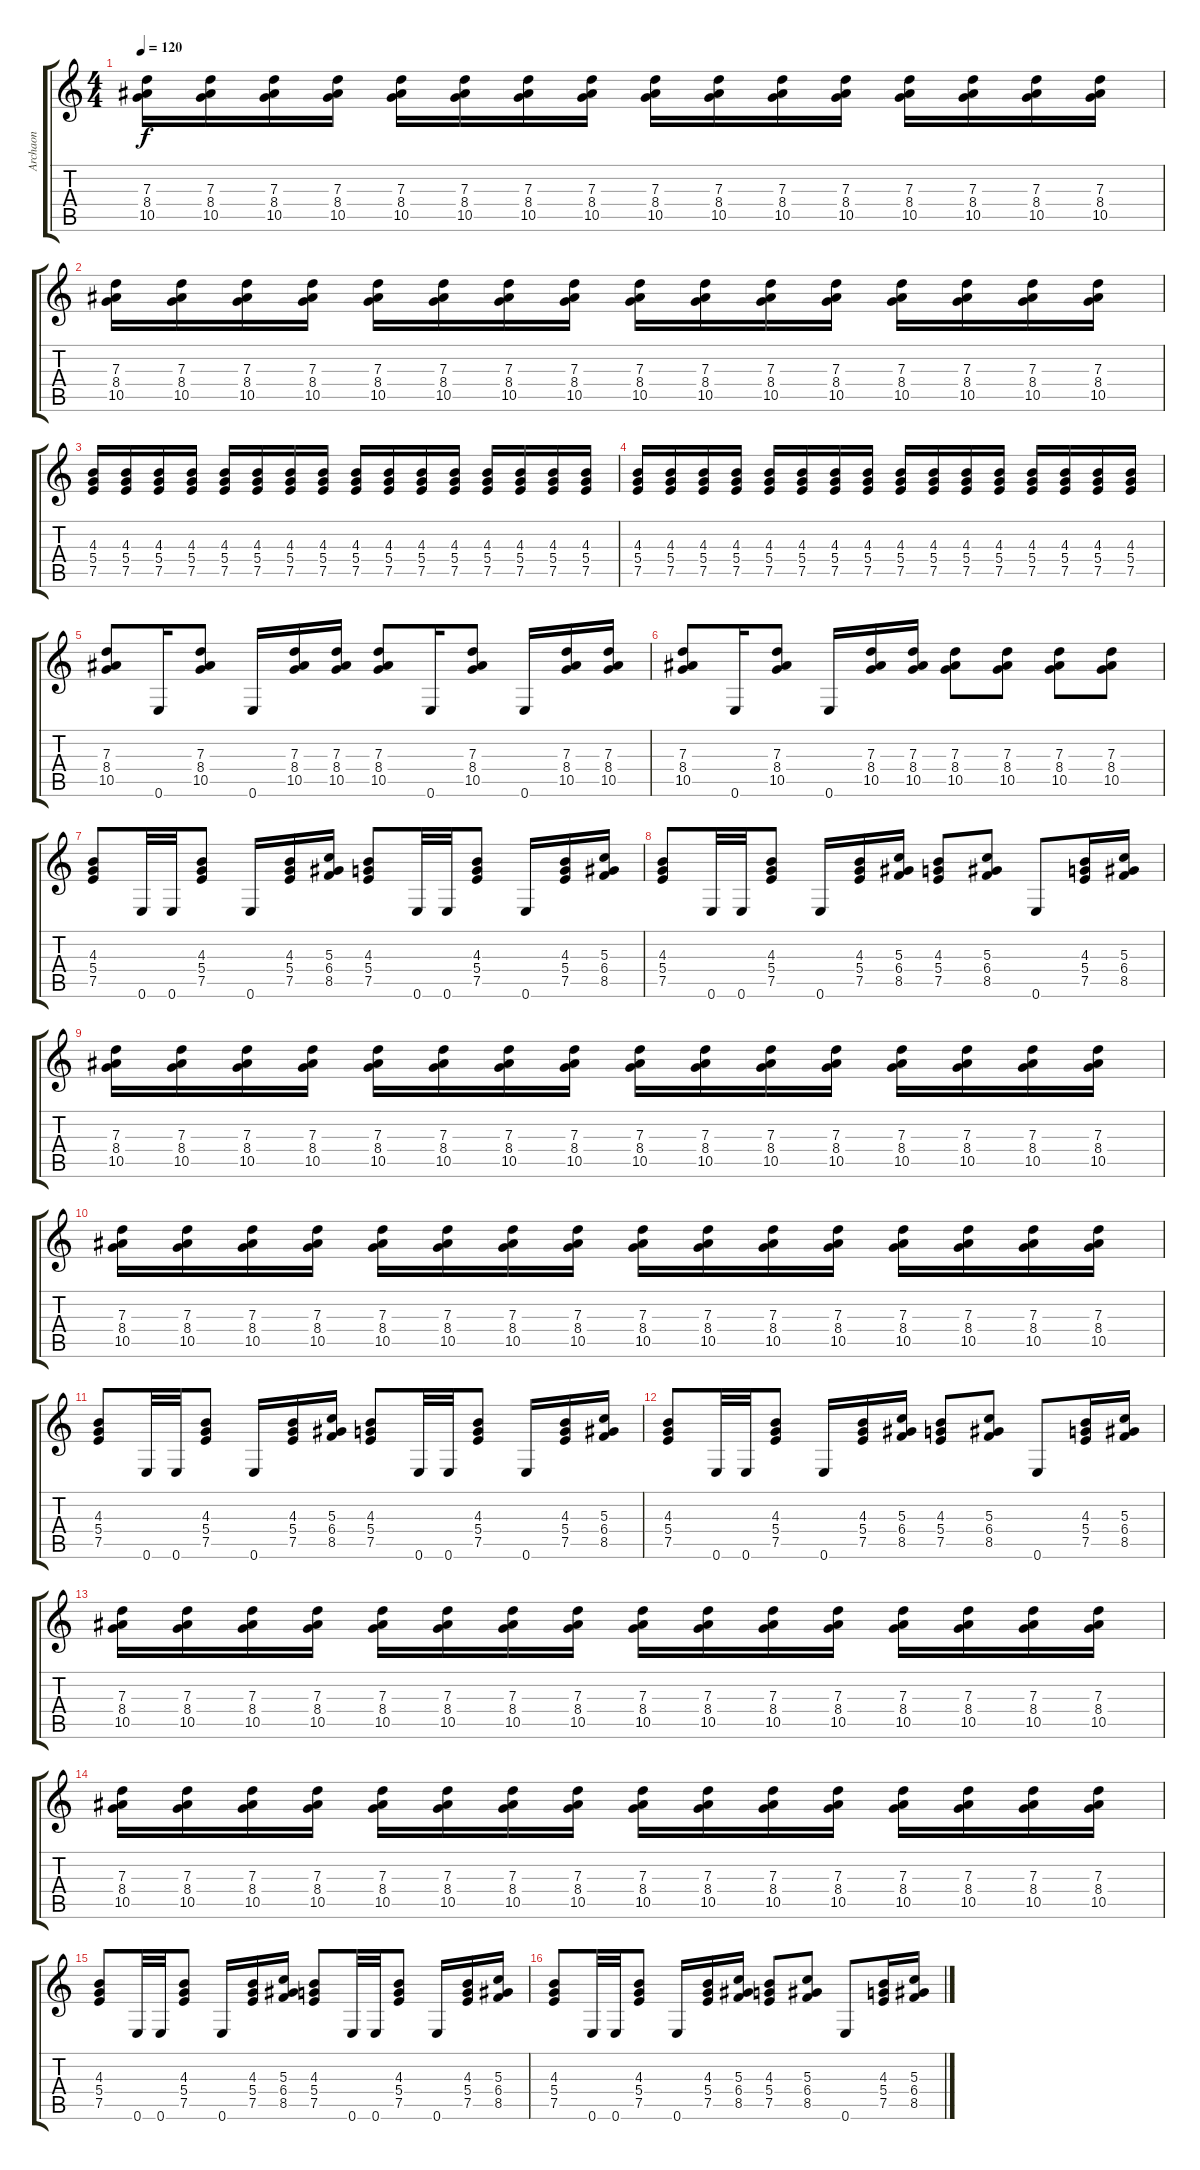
\track ("Archaon" "Archaon") {instrument distortionguitar}
\staff {score tabs}
\tuning (E4 B3 G3 D3 A2 E2) {hide}
\ts (4 4)
\tempo 120
\clef g2
\ks c
(7.3 8.4 10.5).16{dy f} (7.3 8.4 10.5).16 (7.3 8.4 10.5).16 (7.3 8.4 10.5).16 (7.3 8.4 10.5).16 (7.3 8.4 10.5).16 (7.3 8.4 10.5).16 (7.3 8.4 10.5).16 (7.3 8.4 10.5).16 (7.3 8.4 10.5).16 (7.3 8.4 10.5).16 (7.3 8.4 10.5).16 (7.3 8.4 10.5).16 (7.3 8.4 10.5).16 (7.3 8.4 10.5).16 (7.3 8.4 10.5).16 |
(7.3 8.4 10.5).16 (7.3 8.4 10.5).16 (7.3 8.4 10.5).16 (7.3 8.4 10.5).16 (7.3 8.4 10.5).16 (7.3 8.4 10.5).16 (7.3 8.4 10.5).16 (7.3 8.4 10.5).16 (7.3 8.4 10.5).16 (7.3 8.4 10.5).16 (7.3 8.4 10.5).16 (7.3 8.4 10.5).16 (7.3 8.4 10.5).16 (7.3 8.4 10.5).16 (7.3 8.4 10.5).16 (7.3 8.4 10.5).16 |
(4.3 5.4 7.5).16 (4.3 5.4 7.5).16 (4.3 5.4 7.5).16 (4.3 5.4 7.5).16 (4.3 5.4 7.5).16 (4.3 5.4 7.5).16 (4.3 5.4 7.5).16 (4.3 5.4 7.5).16 (4.3 5.4 7.5).16 (4.3 5.4 7.5).16 (4.3 5.4 7.5).16 (4.3 5.4 7.5).16 (4.3 5.4 7.5).16 (4.3 5.4 7.5).16 (4.3 5.4 7.5).16 (4.3 5.4 7.5).16 |
(4.3 5.4 7.5).16 (4.3 5.4 7.5).16 (4.3 5.4 7.5).16 (4.3 5.4 7.5).16 (4.3 5.4 7.5).16 (4.3 5.4 7.5).16 (4.3 5.4 7.5).16 (4.3 5.4 7.5).16 (4.3 5.4 7.5).16 (4.3 5.4 7.5).16 (4.3 5.4 7.5).16 (4.3 5.4 7.5).16 (4.3 5.4 7.5).16 (4.3 5.4 7.5).16 (4.3 5.4 7.5).16 (4.3 5.4 7.5).16 |
(7.3 8.4 10.5).8 0.6.16 (7.3 8.4 10.5).8 0.6.16 (7.3 8.4 10.5).16 (7.3 8.4 10.5).16 (7.3 8.4 10.5).8 0.6.16 (7.3 8.4 10.5).8 0.6.16 (7.3 8.4 10.5).16 (7.3 8.4 10.5).16 |
(7.3 8.4 10.5).8 0.6.16 (7.3 8.4 10.5).8 0.6.16 (7.3 8.4 10.5).16 (7.3 8.4 10.5).16 (7.3 8.4 10.5).8 (7.3 8.4 10.5).8 (7.3 8.4 10.5).8 (7.3 8.4 10.5).8 |
(4.3 5.4 7.5).8 0.6.32 0.6.32 (4.3 5.4 7.5).8 0.6.16 (4.3 5.4 7.5).16 (5.3 6.4 8.5).16 (4.3 5.4 7.5).8 0.6.32 0.6.32 (4.3 5.4 7.5).8 0.6.16 (4.3 5.4 7.5).16 (5.3 6.4 8.5).16 |
(4.3 5.4 7.5).8 0.6.32 0.6.32 (4.3 5.4 7.5).8 0.6.16 (4.3 5.4 7.5).16 (5.3 6.4 8.5).16 (4.3 5.4 7.5).8 (5.3 6.4 8.5).8 0.6.8 (4.3 5.4 7.5).16 (5.3 6.4 8.5).16 |
(7.3 8.4 10.5).16 (7.3 8.4 10.5).16 (7.3 8.4 10.5).16 (7.3 8.4 10.5).16 (7.3 8.4 10.5).16 (7.3 8.4 10.5).16 (7.3 8.4 10.5).16 (7.3 8.4 10.5).16 (7.3 8.4 10.5).16 (7.3 8.4 10.5).16 (7.3 8.4 10.5).16 (7.3 8.4 10.5).16 (7.3 8.4 10.5).16 (7.3 8.4 10.5).16 (7.3 8.4 10.5).16 (7.3 8.4 10.5).16 |
(7.3 8.4 10.5).16 (7.3 8.4 10.5).16 (7.3 8.4 10.5).16 (7.3 8.4 10.5).16 (7.3 8.4 10.5).16 (7.3 8.4 10.5).16 (7.3 8.4 10.5).16 (7.3 8.4 10.5).16 (7.3 8.4 10.5).16 (7.3 8.4 10.5).16 (7.3 8.4 10.5).16 (7.3 8.4 10.5).16 (7.3 8.4 10.5).16 (7.3 8.4 10.5).16 (7.3 8.4 10.5).16 (7.3 8.4 10.5).16 |
(4.3 5.4 7.5).8 0.6.32 0.6.32 (4.3 5.4 7.5).8 0.6.16 (4.3 5.4 7.5).16 (5.3 6.4 8.5).16 (4.3 5.4 7.5).8 0.6.32 0.6.32 (4.3 5.4 7.5).8 0.6.16 (4.3 5.4 7.5).16 (5.3 6.4 8.5).16 |
(4.3 5.4 7.5).8 0.6.32 0.6.32 (4.3 5.4 7.5).8 0.6.16 (4.3 5.4 7.5).16 (5.3 6.4 8.5).16 (4.3 5.4 7.5).8 (5.3 6.4 8.5).8 0.6.8 (4.3 5.4 7.5).16 (5.3 6.4 8.5).16 |
(7.3 8.4 10.5).16 (7.3 8.4 10.5).16 (7.3 8.4 10.5).16 (7.3 8.4 10.5).16 (7.3 8.4 10.5).16 (7.3 8.4 10.5).16 (7.3 8.4 10.5).16 (7.3 8.4 10.5).16 (7.3 8.4 10.5).16 (7.3 8.4 10.5).16 (7.3 8.4 10.5).16 (7.3 8.4 10.5).16 (7.3 8.4 10.5).16 (7.3 8.4 10.5).16 (7.3 8.4 10.5).16 (7.3 8.4 10.5).16 |
(7.3 8.4 10.5).16 (7.3 8.4 10.5).16 (7.3 8.4 10.5).16 (7.3 8.4 10.5).16 (7.3 8.4 10.5).16 (7.3 8.4 10.5).16 (7.3 8.4 10.5).16 (7.3 8.4 10.5).16 (7.3 8.4 10.5).16 (7.3 8.4 10.5).16 (7.3 8.4 10.5).16 (7.3 8.4 10.5).16 (7.3 8.4 10.5).16 (7.3 8.4 10.5).16 (7.3 8.4 10.5).16 (7.3 8.4 10.5).16 |
(4.3 5.4 7.5).8 0.6.32 0.6.32 (4.3 5.4 7.5).8 0.6.16 (4.3 5.4 7.5).16 (5.3 6.4 8.5).16 (4.3 5.4 7.5).8 0.6.32 0.6.32 (4.3 5.4 7.5).8 0.6.16 (4.3 5.4 7.5).16 (5.3 6.4 8.5).16 |
(4.3 5.4 7.5).8 0.6.32 0.6.32 (4.3 5.4 7.5).8 0.6.16 (4.3 5.4 7.5).16 (5.3 6.4 8.5).16 (4.3 5.4 7.5).8 (5.3 6.4 8.5).8 0.6.8 (4.3 5.4 7.5).16 (5.3 6.4 8.5).16
